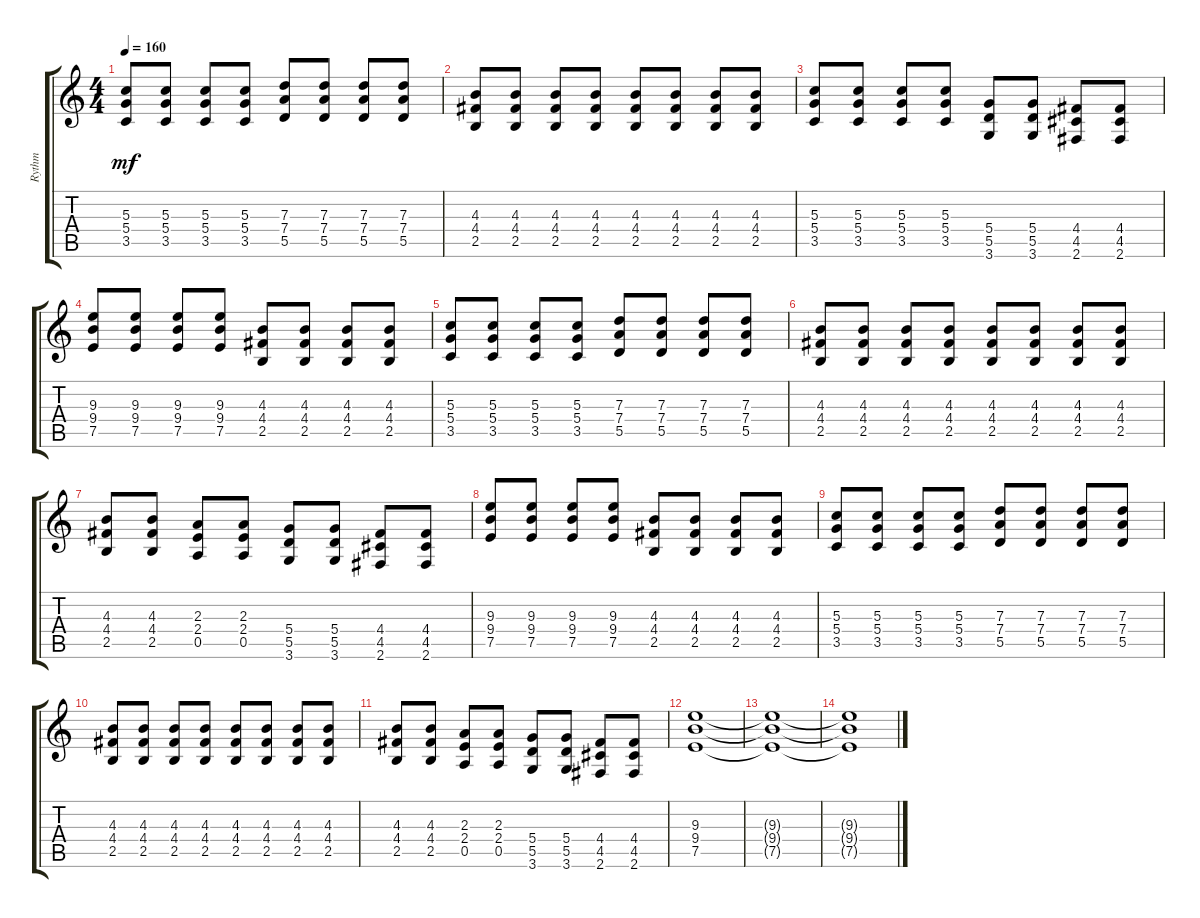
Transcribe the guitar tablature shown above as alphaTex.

\track ("Rythm" "Rythm") {instrument overdrivenguitar}
\staff {score tabs}
\tuning (E4 B3 G3 D3 A2 E2) {hide}
\ts (4 4)
\tempo 160
\clef g2
\ks c
(5.3 5.4 3.5).8{dy mf} (5.3 5.4 3.5).8 (5.3 5.4 3.5).8 (5.3 5.4 3.5).8 (7.3 7.4 5.5).8 (7.3 7.4 5.5).8 (7.3 7.4 5.5).8 (7.3 7.4 5.5).8 |
(4.3 4.4 2.5).8 (4.3 4.4 2.5).8 (4.3 4.4 2.5).8 (4.3 4.4 2.5).8 (4.3 4.4 2.5).8 (4.3 4.4 2.5).8 (4.3 4.4 2.5).8 (4.3 4.4 2.5).8 |
(5.3 5.4 3.5).8 (5.3 5.4 3.5).8 (5.3 5.4 3.5).8 (5.3 5.4 3.5).8 (5.4 5.5 3.6).8 (5.4 5.5 3.6).8 (4.4 4.5 2.6).8 (4.4 4.5 2.6).8 |
(9.3 9.4 7.5).8 (9.3 9.4 7.5).8 (9.3 9.4 7.5).8 (9.3 9.4 7.5).8 (4.3 4.4 2.5).8 (4.3 4.4 2.5).8 (4.3 4.4 2.5).8 (4.3 4.4 2.5).8 |
(5.3 5.4 3.5).8 (5.3 5.4 3.5).8 (5.3 5.4 3.5).8 (5.3 5.4 3.5).8 (7.3 7.4 5.5).8 (7.3 7.4 5.5).8 (7.3 7.4 5.5).8 (7.3 7.4 5.5).8 |
(4.3 4.4 2.5).8 (4.3 4.4 2.5).8 (4.3 4.4 2.5).8 (4.3 4.4 2.5).8 (4.3 4.4 2.5).8 (4.3 4.4 2.5).8 (4.3 4.4 2.5).8 (4.3 4.4 2.5).8 |
(4.3 4.4 2.5).8 (4.3 4.4 2.5).8 (2.3 2.4 0.5).8 (2.3 2.4 0.5).8 (5.4 5.5 3.6).8 (5.4 5.5 3.6).8 (4.4 4.5 2.6).8 (4.4 4.5 2.6).8 |
(9.3 9.4 7.5).8 (9.3 9.4 7.5).8 (9.3 9.4 7.5).8 (9.3 9.4 7.5).8 (4.3 4.4 2.5).8 (4.3 4.4 2.5).8 (4.3 4.4 2.5).8 (4.3 4.4 2.5).8 |
(5.3 5.4 3.5).8 (5.3 5.4 3.5).8 (5.3 5.4 3.5).8 (5.3 5.4 3.5).8 (7.3 7.4 5.5).8 (7.3 7.4 5.5).8 (7.3 7.4 5.5).8 (7.3 7.4 5.5).8 |
(4.3 4.4 2.5).8 (4.3 4.4 2.5).8 (4.3 4.4 2.5).8 (4.3 4.4 2.5).8 (4.3 4.4 2.5).8 (4.3 4.4 2.5).8 (4.3 4.4 2.5).8 (4.3 4.4 2.5).8 |
(4.3 4.4 2.5).8 (4.3 4.4 2.5).8 (2.3 2.4 0.5).8 (2.3 2.4 0.5).8 (5.4 5.5 3.6).8 (5.4 5.5 3.6).8 (4.4 4.5 2.6).8 (4.4 4.5 2.6).8 |
(9.3 9.4 7.5).1 |
(9.3{t} 9.4{t} 7.5{t}).1 |
(9.3{t} 9.4{t} 7.5{t}).1
